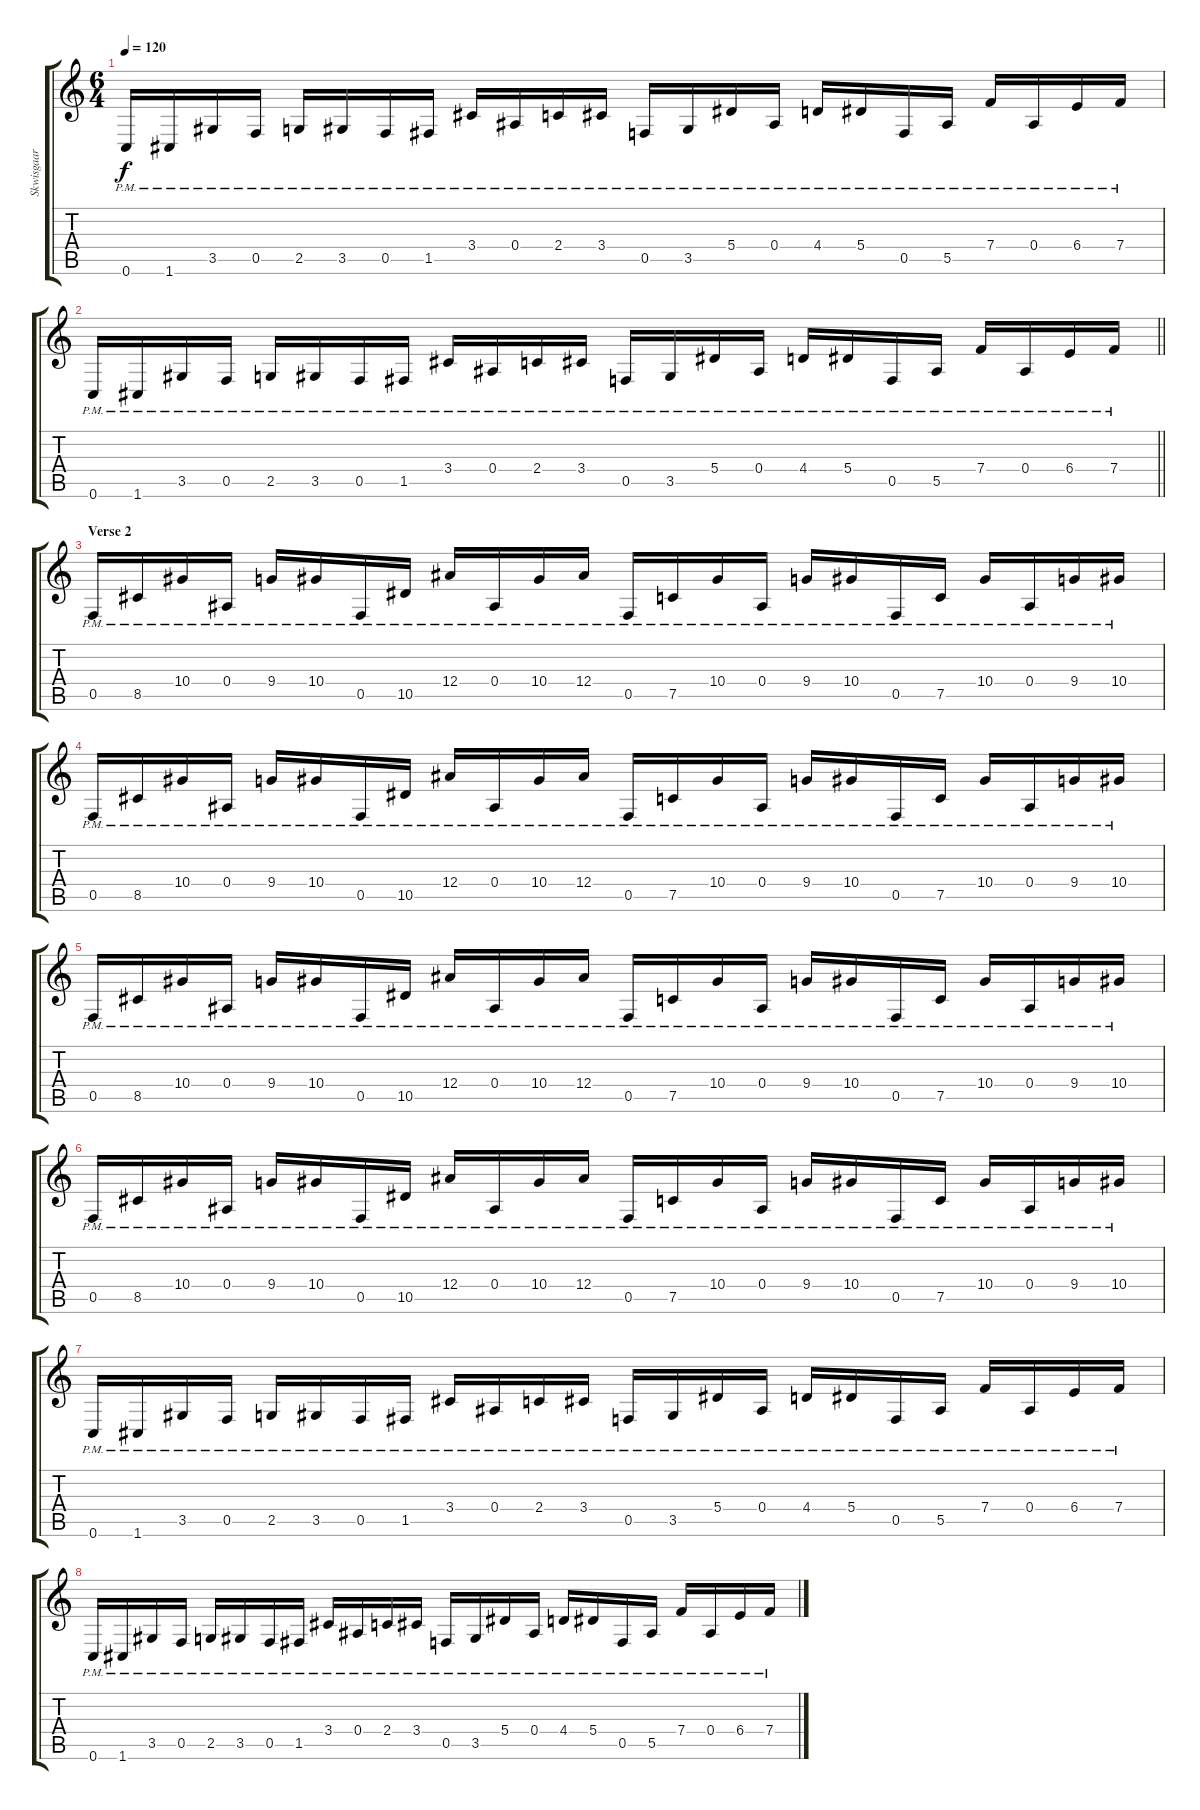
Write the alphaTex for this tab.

\track ("Skwisgaar Skwigelf (Lead Guitar 1)" "Skwisgaar ") {instrument distortionguitar}
\staff {score tabs}
\tuning (C4 G3 Eb3 Bb2 F2 C2) {hide}
\ts (6 4)
\tempo 120
\clef g2
\ks c
0.6{pm}.16{dy f} 1.6{pm}.16 3.5{pm}.16 0.5{pm}.16 2.5{pm}.16 3.5{pm}.16 0.5{pm}.16 1.5{pm}.16 3.4{pm}.16 0.4{pm}.16 2.4{pm}.16 3.4{pm}.16 0.5{pm}.16 3.5{pm}.16 5.4{pm}.16 0.4{pm}.16 4.4{pm}.16 5.4{pm}.16 0.5{pm}.16 5.5{pm}.16 7.4{pm}.16 0.4{pm}.16 6.4{pm}.16 7.4{pm}.16 |
\barLineRight lightlight
0.6{pm}.16 1.6{pm}.16 3.5{pm}.16 0.5{pm}.16 2.5{pm}.16 3.5{pm}.16 0.5{pm}.16 1.5{pm}.16 3.4{pm}.16 0.4{pm}.16 2.4{pm}.16 3.4{pm}.16 0.5{pm}.16 3.5{pm}.16 5.4{pm}.16 0.4{pm}.16 4.4{pm}.16 5.4{pm}.16 0.5{pm}.16 5.5{pm}.16 7.4{pm}.16 0.4{pm}.16 6.4{pm}.16 7.4{pm}.16 |
\section ("" "Verse 2")
0.5{pm}.16 8.5{pm}.16 10.4{pm}.16 0.4{pm}.16 9.4{pm}.16 10.4{pm}.16 0.5{pm}.16 10.5{pm}.16 12.4{pm}.16 0.4{pm}.16 10.4{pm}.16 12.4{pm}.16 0.5{pm}.16 7.5{pm}.16 10.4{pm}.16 0.4{pm}.16 9.4{pm}.16 10.4{pm}.16 0.5{pm}.16 7.5{pm}.16 10.4{pm}.16 0.4{pm}.16 9.4{pm}.16 10.4{pm}.16 |
0.5{pm}.16 8.5{pm}.16 10.4{pm}.16 0.4{pm}.16 9.4{pm}.16 10.4{pm}.16 0.5{pm}.16 10.5{pm}.16 12.4{pm}.16 0.4{pm}.16 10.4{pm}.16 12.4{pm}.16 0.5{pm}.16 7.5{pm}.16 10.4{pm}.16 0.4{pm}.16 9.4{pm}.16 10.4{pm}.16 0.5{pm}.16 7.5{pm}.16 10.4{pm}.16 0.4{pm}.16 9.4{pm}.16 10.4{pm}.16 |
0.5{pm}.16 8.5{pm}.16 10.4{pm}.16 0.4{pm}.16 9.4{pm}.16 10.4{pm}.16 0.5{pm}.16 10.5{pm}.16 12.4{pm}.16 0.4{pm}.16 10.4{pm}.16 12.4{pm}.16 0.5{pm}.16 7.5{pm}.16 10.4{pm}.16 0.4{pm}.16 9.4{pm}.16 10.4{pm}.16 0.5{pm}.16 7.5{pm}.16 10.4{pm}.16 0.4{pm}.16 9.4{pm}.16 10.4{pm}.16 |
0.5{pm}.16 8.5{pm}.16 10.4{pm}.16 0.4{pm}.16 9.4{pm}.16 10.4{pm}.16 0.5{pm}.16 10.5{pm}.16 12.4{pm}.16 0.4{pm}.16 10.4{pm}.16 12.4{pm}.16 0.5{pm}.16 7.5{pm}.16 10.4{pm}.16 0.4{pm}.16 9.4{pm}.16 10.4{pm}.16 0.5{pm}.16 7.5{pm}.16 10.4{pm}.16 0.4{pm}.16 9.4{pm}.16 10.4{pm}.16 |
0.6{pm}.16 1.6{pm}.16 3.5{pm}.16 0.5{pm}.16 2.5{pm}.16 3.5{pm}.16 0.5{pm}.16 1.5{pm}.16 3.4{pm}.16 0.4{pm}.16 2.4{pm}.16 3.4{pm}.16 0.5{pm}.16 3.5{pm}.16 5.4{pm}.16 0.4{pm}.16 4.4{pm}.16 5.4{pm}.16 0.5{pm}.16 5.5{pm}.16 7.4{pm}.16 0.4{pm}.16 6.4{pm}.16 7.4{pm}.16 |
0.6{pm}.16 1.6{pm}.16 3.5{pm}.16 0.5{pm}.16 2.5{pm}.16 3.5{pm}.16 0.5{pm}.16 1.5{pm}.16 3.4{pm}.16 0.4{pm}.16 2.4{pm}.16 3.4{pm}.16 0.5{pm}.16 3.5{pm}.16 5.4{pm}.16 0.4{pm}.16 4.4{pm}.16 5.4{pm}.16 0.5{pm}.16 5.5{pm}.16 7.4{pm}.16 0.4{pm}.16 6.4{pm}.16 7.4{pm}.16
